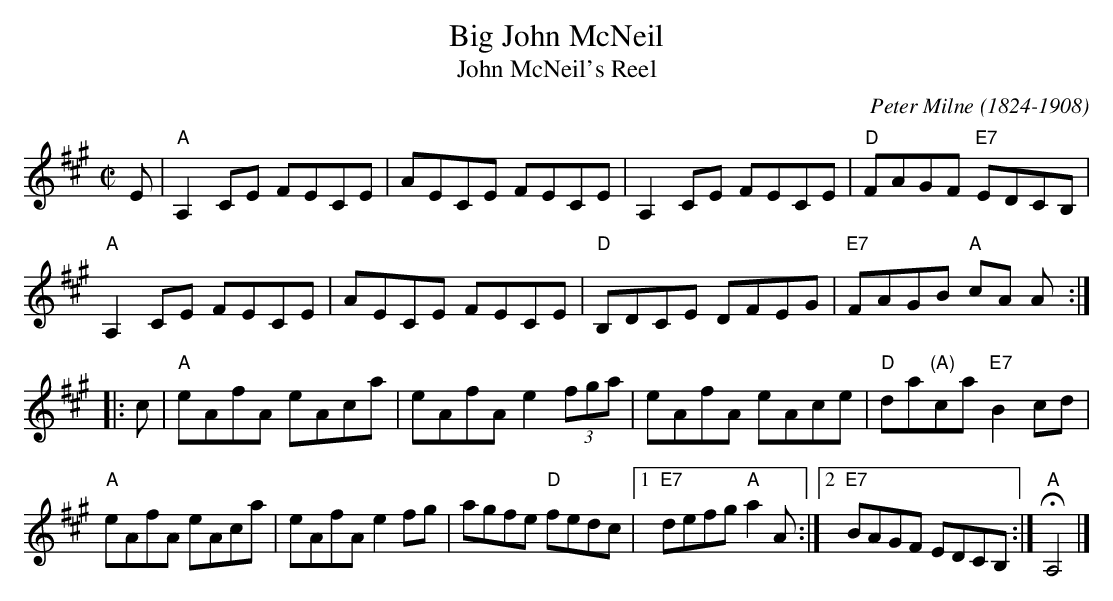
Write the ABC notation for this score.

X:1
T: Big John McNeil
T: John McNeil's Reel
C: Peter Milne (1824-1908)
M: C|
L: 1/8
K: A
   E |\
"A"A,2CE FECE | AECE FECE | A,2CE FECE | "D"FAGF "E7"EDCB, |
"A"A,2CE FECE | AECE FECE | "D"B,DCE DFEG | "E7"FAGB "A"cA A :|
|: c |\
"A"eAfA eAca | eAfA e2 (3fga | eAfA eAce | "D"da"(A)"ca "E7"B2cd |
"A"eAfA eAca | eAfA e2fg | agfe "D"fedc |1 "E7"defg "A"a2A :|2 "E7"BAGF EDCB, :| "A"HA,4 |]
